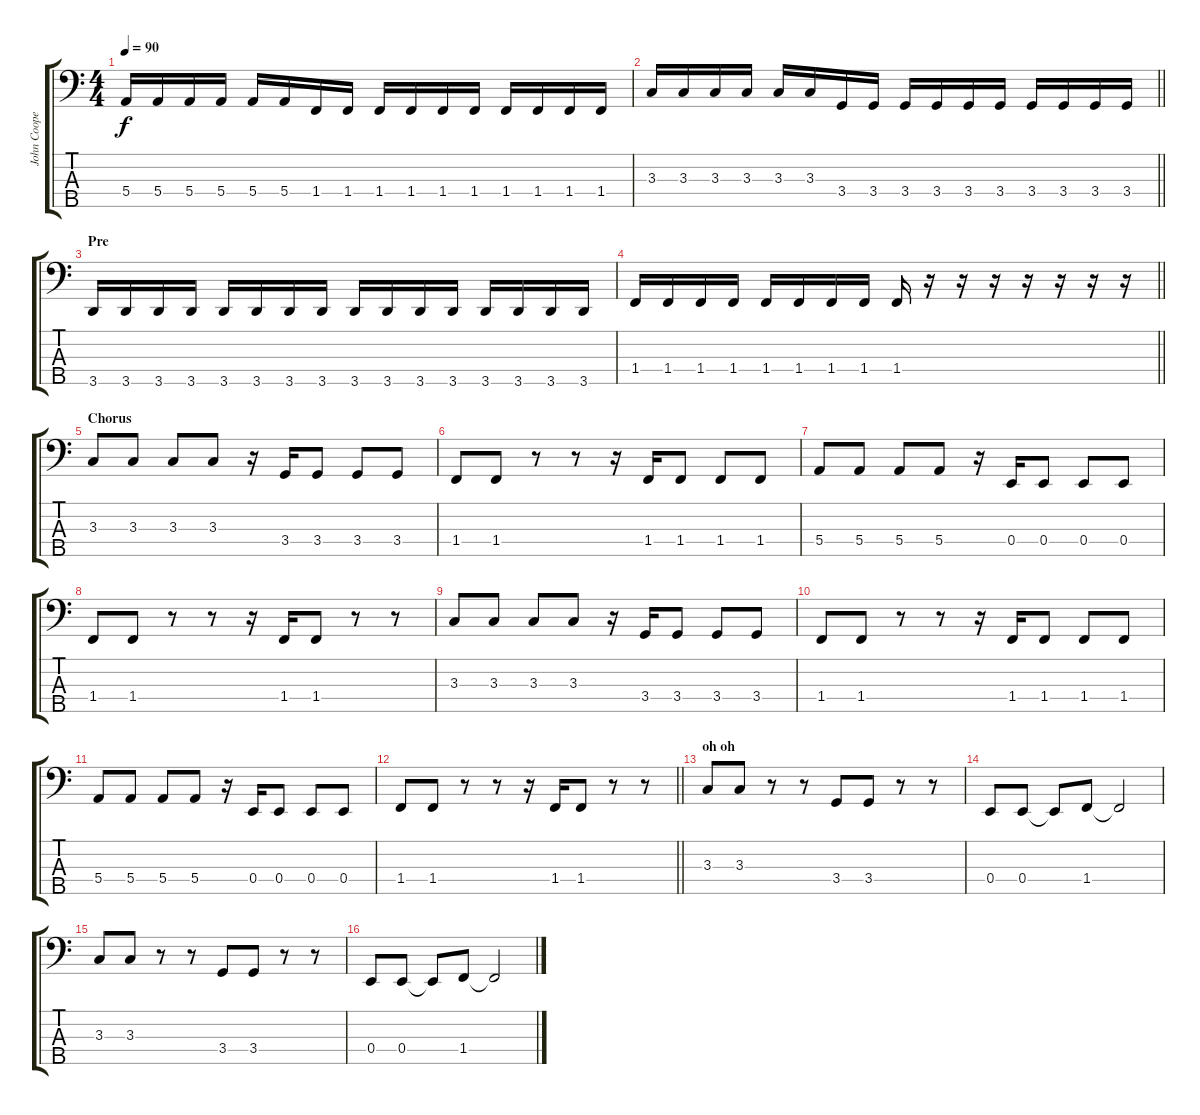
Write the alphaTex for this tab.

\track ("John Cooper" "John Coope") {instrument electricbassfinger}
\staff {score tabs}
\tuning (G2 D2 A1 E1 B0) {hide}
\ts (4 4)
\tempo 90
\clef f4
\ks c
5.4.16{dy f} 5.4.16 5.4.16 5.4.16 5.4.16 5.4.16 1.4.16 1.4.16 1.4.16 1.4.16 1.4.16 1.4.16 1.4.16 1.4.16 1.4.16 1.4.16 |
\barLineRight lightlight
3.3.16 3.3.16 3.3.16 3.3.16 3.3.16 3.3.16 3.4.16 3.4.16 3.4.16 3.4.16 3.4.16 3.4.16 3.4.16 3.4.16 3.4.16 3.4.16 |
\section ("" "Pre")
3.5.16 3.5.16 3.5.16 3.5.16 3.5.16 3.5.16 3.5.16 3.5.16 3.5.16 3.5.16 3.5.16 3.5.16 3.5.16 3.5.16 3.5.16 3.5.16 |
\barLineRight lightlight
1.4.16 1.4.16 1.4.16 1.4.16 1.4.16 1.4.16 1.4.16 1.4.16 1.4.16 r.16 r.16 r.16 r.16 r.16 r.16 r.16 |
\section ("" "Chorus")
3.3.8 3.3.8 3.3.8 3.3.8 r.16 3.4.16 3.4.8 3.4.8 3.4.8 |
1.4.8 1.4.8 r.8 r.8 r.16 1.4.16 1.4.8 1.4.8 1.4.8 |
5.4.8 5.4.8 5.4.8 5.4.8 r.16 0.4.16 0.4.8 0.4.8 0.4.8 |
1.4.8 1.4.8 r.8 r.8 r.16 1.4.16 1.4.8 r.8 r.8 |
3.3.8 3.3.8 3.3.8 3.3.8 r.16 3.4.16 3.4.8 3.4.8 3.4.8 |
1.4.8 1.4.8 r.8 r.8 r.16 1.4.16 1.4.8 1.4.8 1.4.8 |
5.4.8 5.4.8 5.4.8 5.4.8 r.16 0.4.16 0.4.8 0.4.8 0.4.8 |
\barLineRight lightlight
1.4.8 1.4.8 r.8 r.8 r.16 1.4.16 1.4.8 r.8 r.8 |
\section ("" "oh oh")
3.3.8 3.3.8 r.8 r.8 3.4.8 3.4.8 r.8 r.8 |
0.4.8 0.4.8 0.4{t}.8 1.4.8 1.4{t}.2 |
3.3.8 3.3.8 r.8 r.8 3.4.8 3.4.8 r.8 r.8 |
0.4.8 0.4.8 0.4{t}.8 1.4.8 1.4{t}.2
